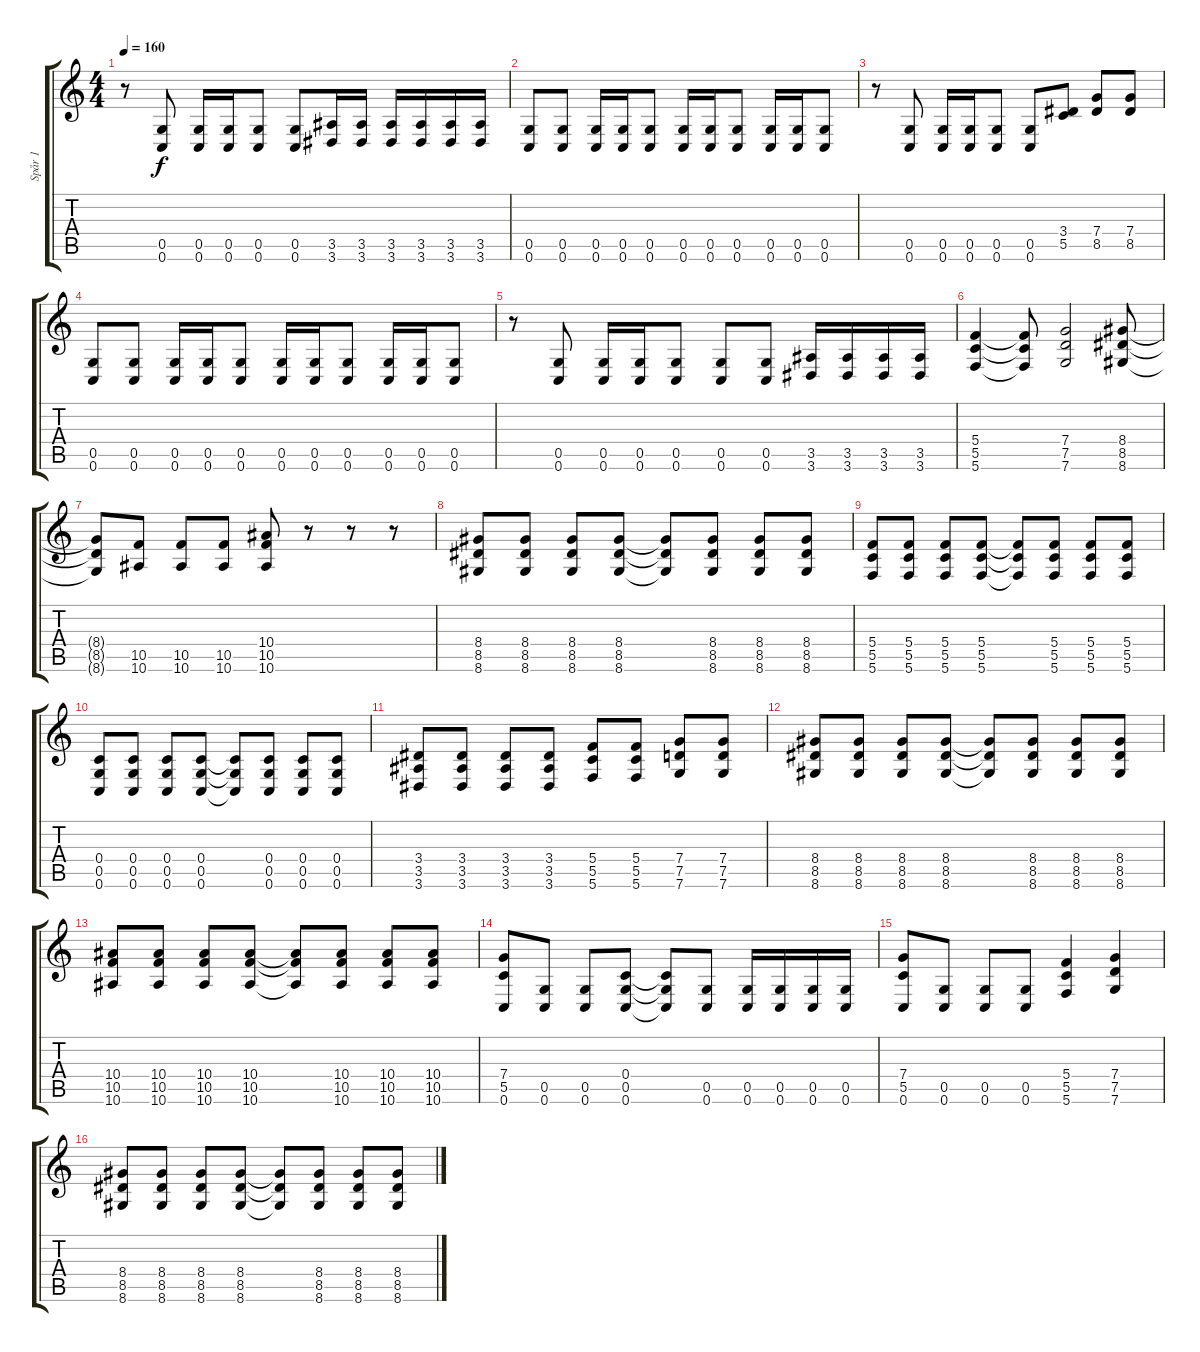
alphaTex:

\track ("Spår 1" "Spår 1") {instrument distortionguitar}
\staff {score tabs}
\tuning (D4 A3 F3 C3 G2 C2) {hide}
\ts (4 4)
\tempo 160
\clef g2
\ks c
r.8{dy f} (0.5 0.6).8 (0.5 0.6).16 (0.5 0.6).16 (0.5 0.6).8 (0.5 0.6).8 (3.5 3.6).16 (3.5 3.6).16 (3.5 3.6).16 (3.5 3.6).16 (3.5 3.6).16 (3.5 3.6).16 |
(0.5 0.6).8 (0.5 0.6).8 (0.5 0.6).16 (0.5 0.6).16 (0.5 0.6).8 (0.5 0.6).16 (0.5 0.6).16 (0.5 0.6).8 (0.5 0.6).16 (0.5 0.6).16 (0.5 0.6).8 |
r.8 (0.5 0.6).8 (0.5 0.6).16 (0.5 0.6).16 (0.5 0.6).8 (0.5 0.6).8 (3.4 5.5).8 (7.4 8.5).8 (7.4 8.5).8 |
(0.5 0.6).8 (0.5 0.6).8 (0.5 0.6).16 (0.5 0.6).16 (0.5 0.6).8 (0.5 0.6).16 (0.5 0.6).16 (0.5 0.6).8 (0.5 0.6).16 (0.5 0.6).16 (0.5 0.6).8 |
r.8 (0.5 0.6).8 (0.5 0.6).16 (0.5 0.6).16 (0.5 0.6).8 (0.5 0.6).8 (0.5 0.6).8 (3.5 3.6).16 (3.5 3.6).16 (3.5 3.6).16 (3.5 3.6).16 |
(5.4 5.5 5.6).4 (5.4{t} 5.5{t} 5.6{t}).8 (7.4 7.5 7.6).2 (8.4 8.5 8.6).8 |
(8.4{t} 8.5{t} 8.6{t}).8 (10.5 10.6).8 (10.5 10.6).8 (10.5 10.6).8 (10.4 10.5 10.6).8 r.8 r.8 r.8 |
(8.4 8.5 8.6).8 (8.4 8.5 8.6).8 (8.4 8.5 8.6).8 (8.4 8.5 8.6).8 (8.4{t} 8.5{t} 8.6{t}).8 (8.4 8.5 8.6).8 (8.4 8.5 8.6).8 (8.4 8.5 8.6).8 |
(5.4 5.5 5.6).8 (5.4 5.5 5.6).8 (5.4 5.5 5.6).8 (5.4 5.5 5.6).8 (5.4{t} 5.5{t} 5.6{t}).8 (5.4 5.5 5.6).8 (5.4 5.5 5.6).8 (5.4 5.5 5.6).8 |
(0.4 0.5 0.6).8 (0.4 0.5 0.6).8 (0.4 0.5 0.6).8 (0.4 0.5 0.6).8 (0.4{t} 0.5{t} 0.6{t}).8 (0.4 0.5 0.6).8 (0.4 0.5 0.6).8 (0.4 0.5 0.6).8 |
(3.4 3.5 3.6).8 (3.4 3.5 3.6).8 (3.4 3.5 3.6).8 (3.4 3.5 3.6).8 (5.4 5.5 5.6).8 (5.4 5.5 5.6).8 (7.4 7.5 7.6).8 (7.4 7.5 7.6).8 |
(8.4 8.5 8.6).8 (8.4 8.5 8.6).8 (8.4 8.5 8.6).8 (8.4 8.5 8.6).8 (8.4{t} 8.5{t} 8.6{t}).8 (8.4 8.5 8.6).8 (8.4 8.5 8.6).8 (8.4 8.5 8.6).8 |
(10.4 10.5 10.6).8 (10.4 10.5 10.6).8 (10.4 10.5 10.6).8 (10.4 10.5 10.6).8 (10.4{t} 10.5{t} 10.6{t}).8 (10.4 10.5 10.6).8 (10.4 10.5 10.6).8 (10.4 10.5 10.6).8 |
(7.4 5.5 0.6).8 (0.5 0.6).8 (0.5 0.6).8 (0.4 0.5 0.6).8 (0.4{t} 0.5{t} 0.6{t}).8 (0.5 0.6).8 (0.5 0.6).16 (0.5 0.6).16 (0.5 0.6).16 (0.5 0.6).16 |
(7.4 5.5 0.6).8 (0.5 0.6).8 (0.5 0.6).8 (0.5 0.6).8 (5.4 5.5 5.6).4 (7.4 7.5 7.6).4 |
(8.4 8.5 8.6).8 (8.4 8.5 8.6).8 (8.4 8.5 8.6).8 (8.4 8.5 8.6).8 (8.4{t} 8.5{t} 8.6{t}).8 (8.4 8.5 8.6).8 (8.4 8.5 8.6).8 (8.4 8.5 8.6).8
